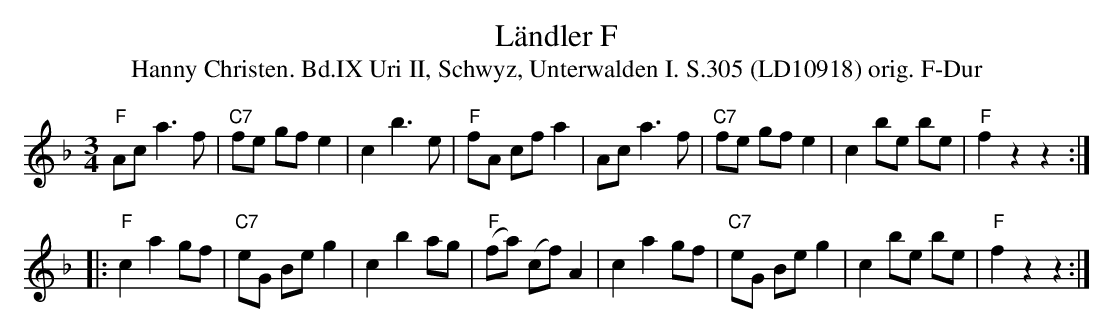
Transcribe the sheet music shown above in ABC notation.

X:1
T: Ländler F
T:Hanny Christen. Bd.IX Uri II, Schwyz, Unterwalden I. S.305 (LD10918) orig. F-Dur
M:3/4
L:1/8
K:F
"F"Ac a3 f | "C7"fe gf e2 | c2 b3 e | "F"fA cf a2 | Ac a3 f | "C7"fe gf e2 | c2 be be | "F"f2 z2z2 :|
|: "F"c2 a2 gf | "C7"eG Be g2 | c2b2 ag | "F"(fa) (cf) A2 | c2 a2 gf | "C7"eG Be g2 | c2 be be | "F"f2 z2z2 :|
